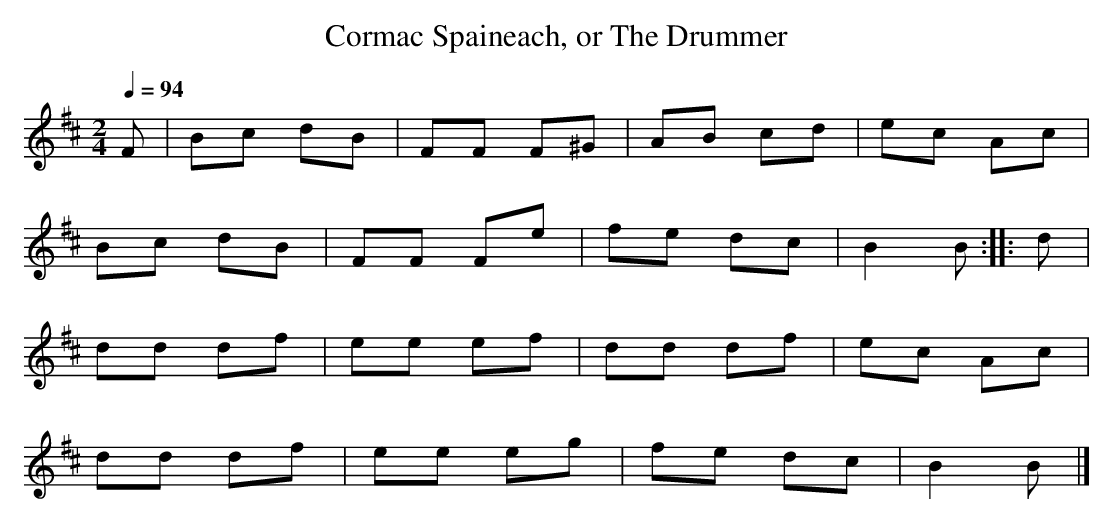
X:1
T: Cormac Spaineach, or The Drummer
M: 2/4
L: 1/8
Q: 1/4=94
K: Bm % 2 sharps
V: 1
F | Bc dB | FF F^G | AB cd | ec Ac |
Bc dB | FF Fe | fe dc | B2 B :: d |
dd df | ee ef | dd df | ec Ac |
dd df | ee eg | fe dc | B2 B |]
